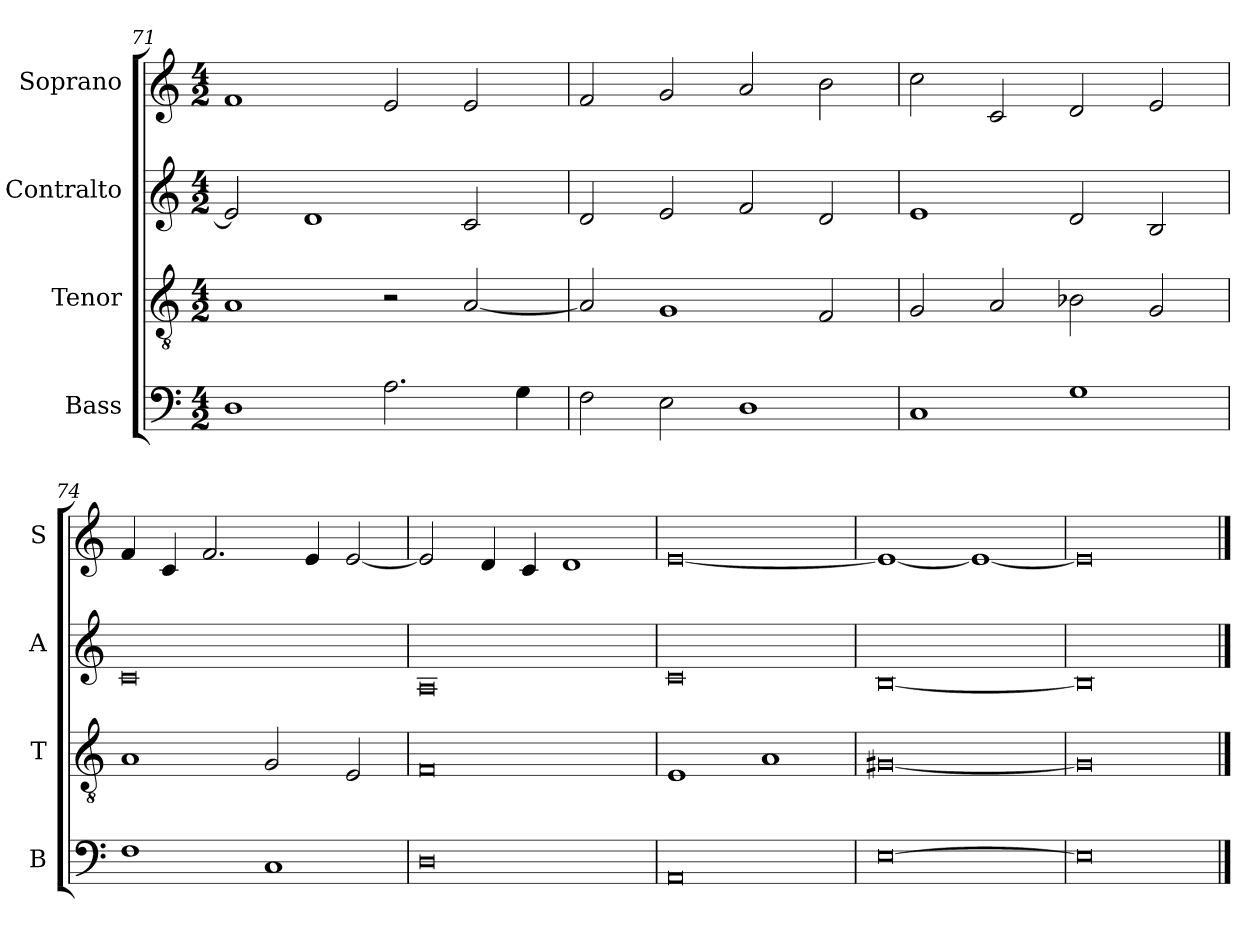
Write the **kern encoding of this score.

**kern	**kern	**kern	**kern
*part4	*part3	*part2	*part1
*staff4	*staff3	*staff2	*staff1
*I"Bass	*I"Tenor	*I"Contralto	*I"Soprano
*I'B	*I'T	*I'A	*I'S
*clefF4	*clefGv2	*clefG2	*clefG2
*k[]	*k[]	*k[]	*k[]
*E:phr	*E:phr	*E:phr	*E:phr
*M4/2	*M4/2	*M4/2	*M4/2
=71	=71	=71	=71
1D	1A	2e]	1f
.	.	1d	.
2.A	2r	.	2e
.	[2A	2c	2e
4G	.	.	.
=72	=72	=72	=72
2F	2A]	2d	2f
2E	1G	2e	2g
1D	.	2f	2a
.	2F	2d	2b
=73	=73	=73	=73
1C	2G	1e	2cc
.	2A	.	2c
1G	2B-X	2d	2d
.	2G	2B	2e
=74	=74	=74	=74
1F	1A	0c	4f
.	.	.	4c
.	.	.	2.f
1C	2G	.	.
.	.	.	4e
.	2E	.	[2e
=75	=75	=75	=75
0D	0F	0A	2e]
.	.	.	4d
.	.	.	4c
.	.	.	1d
=76	=76	=76	=76
0AA	1E	0c	[0e
.	1A	.	.
=77	=77	=77	=77
[0E	[0G#X	[0B	1e_
.	.	.	1e_
=78	=78	=78	=78
0E]	0G#]	0B]	0e]
==	==	==	==
*-	*-	*-	*-
